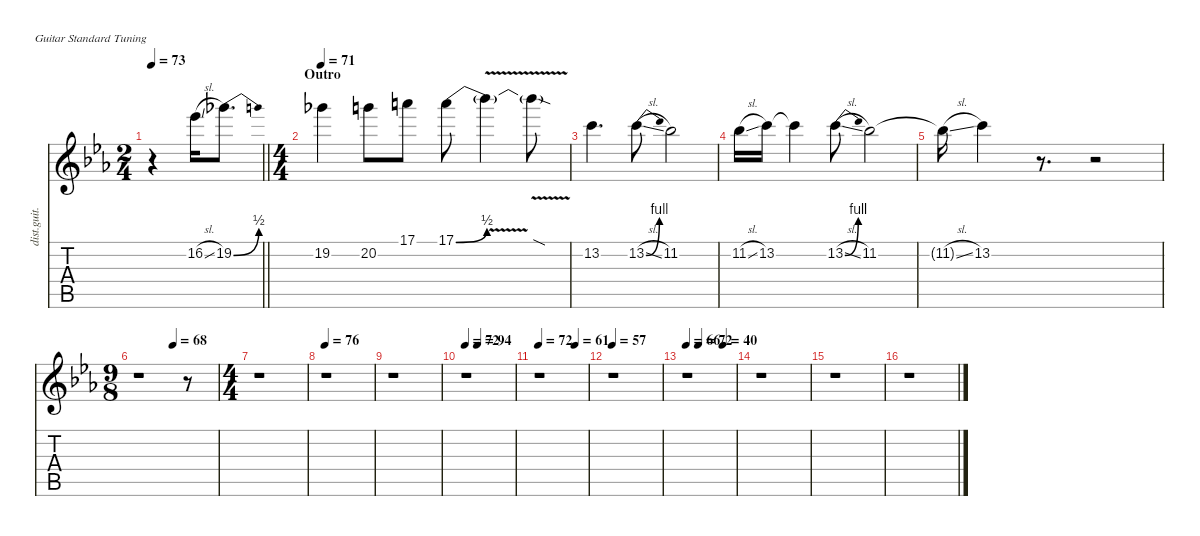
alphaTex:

\defaultSystemsLayout 4
\hideDynamics
\bracketExtendMode nobrackets
\otherSystemsTrackNameOrientation horizontal
\track ("Gtr Lead 2" "dist.guit.") {instrument distortionguitar}
\staff {score tabs}
\tuning (E4 B3 G3 D3 A2 E2)
\ts (2 4)
\beaming (8 2 2 2 2)
\tempo 73
\clef g2
\barLineRight lightlight
\ks eb
r.4{dy f beam Down} 16.2{sl acc b}.16{dy mf beam Down} 19.2{be (bend 0 0 15 2) acc b}.8{d beam Down} |
\ts (4 4)
\beaming (8 2 2 2 2)
\section ("" "Outro")
\tempo 71
19.2{acc b}.4{beam Down} 20.2{acc forcenatural}.8{beam Down} 17.1{acc forcenatural}.8{beam Down} 17.1{be (bend 0 0 60 2) acc forcenatural}.8{beam Down} 17.1{v t}.4{beam Down} 17.1{v sod t}.8{beam Down} |
13.2{acc forcenatural}.4{d beam Down} 13.2{be (bend 0 0 15 4) sl acc forcenatural}.8{beam Down} 11.2{acc b}.2{beam Down} |
11.2{sl acc b}.16{beam Down} 13.2{acc forcenatural}.16{beam Down} 13.2{t acc forcenatural}.4{beam Down} 13.2{be (bend 0 0 15 4) sl acc forcenatural}.8{beam Down} 11.2{acc b}.2{beam Down} |
11.2{sl t acc b}.16{beam Down} 13.2{acc forcenatural}.4{beam Down} r.8{d beam Down} r.2{beam Down} |
\ts (9 8)
\beaming (8 3 3 3)
\tempo (68 0.444444)
r.1{beam Down} r.8{beam Down} |
\ts (4 4)
\beaming (8 2 2 2 2)
r.1{beam Down} |
\tempo 76
r.1{beam Down} |
r.1{beam Down} |
\tempo 72
\tempo (94 0.25)
r.1{beam Down} |
\tempo 72
\tempo (61 0.75)
r.1{beam Down} |
\tempo 57
r.1{beam Down} |
\tempo 66
\tempo (72 0.25)
\tempo (40 0.75)
r.1{beam Down} |
r.1{beam Down} |
r.1{beam Down} |
r.1{beam Down}
